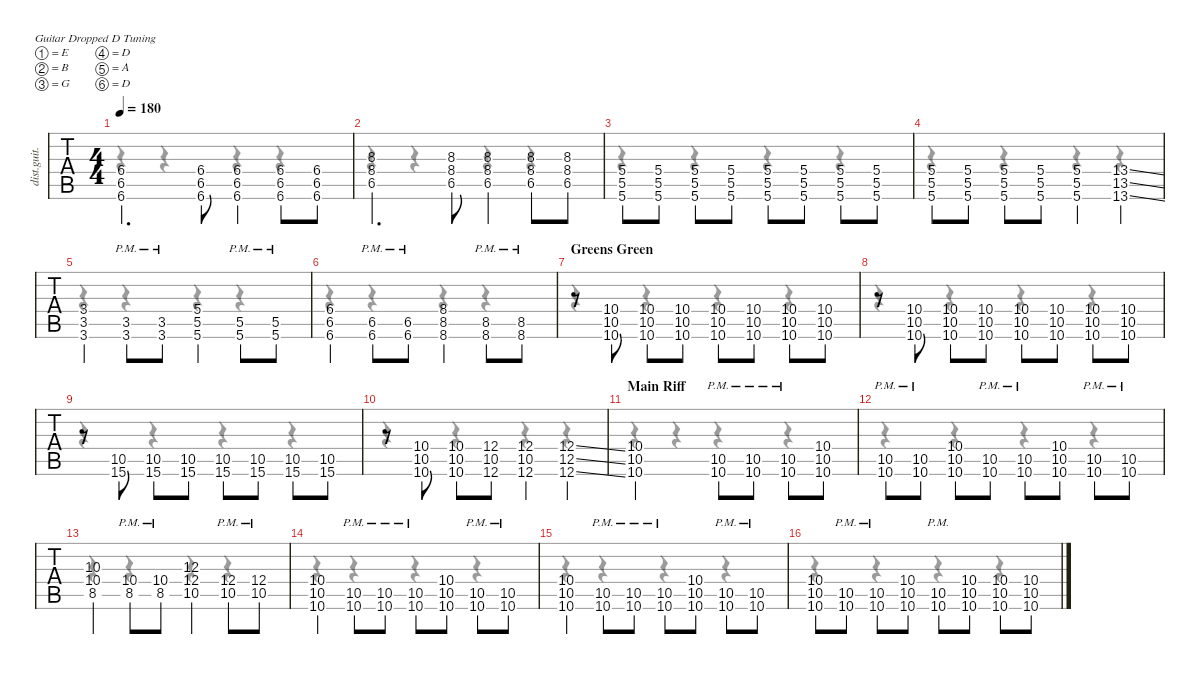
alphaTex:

\defaultSystemsLayout 4
\hideDynamics
\bracketExtendMode nobrackets
\track ("Rhythm" "dist.guit.") {instrument distortionguitar}
\staff {tabs}
\tuning (E4 B3 G3 D3 A2 D2)
\voice
\ts (4 4)
\tempo 180
\clef g2
\ks c
(6.4{acc #} 6.5{acc #} 6.6{acc #}).4{d dy f} (6.4{acc #} 6.5{acc #} 6.6{acc #}).8 (6.4{acc #} 6.5{acc #} 6.6{acc #}).4 (6.4{acc #} 6.5{acc #} 6.6{acc #}).8 (6.4{acc #} 6.5{acc #} 6.6{acc #}).8 |
(8.3{acc #} 8.4{acc #} 6.5{acc #}).4{d} (8.3{acc #} 8.4{acc #} 6.5{acc #}).8 (8.3{acc #} 8.4{acc #} 6.5{acc #}).4 (8.3{acc #} 8.4{acc #} 6.5{acc #}).8 (8.3{acc #} 8.4{acc #} 6.5{acc #}).8 |
(5.4 5.5 5.6).8 (5.4 5.5 5.6).8 (5.4 5.5 5.6).8 (5.4 5.5 5.6).8 (5.4 5.5 5.6).8 (5.4 5.5 5.6).8 (5.4 5.5 5.6).8 (5.4 5.5 5.6).8 |
(5.4 5.5 5.6).8 (5.4 5.5 5.6).8 (5.4 5.5 5.6).8 (5.4 5.5 5.6).8 (5.4 5.5 5.6).4 (13.4{ss acc #} 13.5{ss acc #} 13.6{ss acc #}).4 |
(3.4 3.5 3.6).4 (3.5{pm} 3.6{pm}).8 (3.5{pm} 3.6{pm}).8 (5.4 5.5 5.6).4 (5.5{pm} 5.6{pm}).8 (5.5{pm} 5.6{pm}).8 |
(6.4{acc #} 6.5{acc #} 6.6{acc #}).4 (6.5{pm acc #} 6.6{pm acc #}).8 (6.5{pm acc #} 6.6{pm acc #}).8 (8.4{acc #} 8.5 8.6{acc #}).4 (8.5{pm} 8.6{pm acc #}).8 (8.5{pm} 8.6{pm acc #}).8 |
\section ("" "Greens Green")
r.8 (10.4 10.5 10.6).8 (10.4 10.5 10.6).8 (10.4 10.5 10.6).8 (10.4 10.5 10.6).8 (10.4 10.5 10.6).8 (10.4 10.5 10.6).8 (10.4 10.5 10.6).8 |
r.8 (10.4 10.5 10.6).8 (10.4 10.5 10.6).8 (10.4 10.5 10.6).8 (10.4 10.5 10.6).8 (10.4 10.5 10.6).8 (10.4 10.5 10.6).8 (10.4 10.5 10.6).8 |
r.8 (10.5 15.6).8 (10.5 15.6).8 (10.5 15.6).8 (10.5 15.6).8 (10.5 15.6).8 (10.5 15.6).8 (10.5 15.6).8 |
r.8 (10.4 10.5 10.6).8 (10.4 10.5 10.6).8 (12.4 10.5 12.6).8 (12.4 10.5 12.6).4 (12.4{ss} 12.5{ss} 12.6{ss}).4 |
\section ("" "Main Riff")
(10.4 10.5 10.6).2 (10.5{pm} 10.6{pm}).8 (10.5{pm} 10.6{pm}).8 (10.5{pm} 10.6{pm}).8 (10.4 10.5 10.6).8 |
(10.5{pm} 10.6{pm}).8 (10.5{pm} 10.6{pm}).8 (10.4 10.5 10.6).8 (10.5{pm} 10.6{pm}).8 (10.5{pm} 10.6{pm}).8 (10.4 10.5 10.6).8 (10.5{pm} 10.6{pm}).8 (10.5{pm} 10.6{pm}).8 |
(10.3 10.4 8.5).4 (10.4{pm} 8.5{pm}).8 (10.4{pm} 8.5{pm}).8 (12.3 12.4 10.5).4 (12.4{pm} 10.5{pm}).8 (12.4{pm} 10.5{pm}).8 |
(10.4 10.5 10.6).4 (10.5{pm} 10.6{pm}).8 (10.5{pm} 10.6{pm}).8 (10.5{pm} 10.6{pm}).8 (10.4 10.5 10.6).8 (10.5{pm} 10.6{pm}).8 (10.5{pm} 10.6{pm}).8 |
(10.4 10.5 10.6).4 (10.5{pm} 10.6{pm}).8 (10.5{pm} 10.6{pm}).8 (10.5{pm} 10.6{pm}).8 (10.4 10.5 10.6).8 (10.5{pm} 10.6{pm}).8 (10.5{pm} 10.6{pm}).8 |
(10.4 10.5 10.6).8 (10.5{pm} 10.6{pm}).8 (10.5{pm} 10.6{pm}).8 (10.4 10.5 10.6).8 (10.5{pm} 10.6{pm}).8 (10.4 10.5 10.6).8 (10.4 10.5 10.6).8 (10.4 10.5 10.6).8
\voice
\clef g2
\ottava regular
\simile none
\ks c
r.4{dy mf} r.4 r.4 r.4 |
r.4 r.4 r.4 r.4 |
r.4 r.4 r.4 r.4 |
r.4 r.4 r.4 r.4 |
r.4 r.4 r.4 r.4 |
r.4 r.4 r.4 r.4 |
r.4 r.4 r.4 r.4 |
r.4 r.4 r.4 r.4 |
r.4 r.4 r.4 r.4 |
r.4 r.4 r.4 r.4 |
r.4 r.4 r.4 r.4 |
r.4 r.4 r.4 r.4 |
r.4 r.4 r.4 r.4 |
r.4 r.4 r.4 r.4 |
r.4 r.4 r.4 r.4 |
r.4 r.4 r.4 r.4
